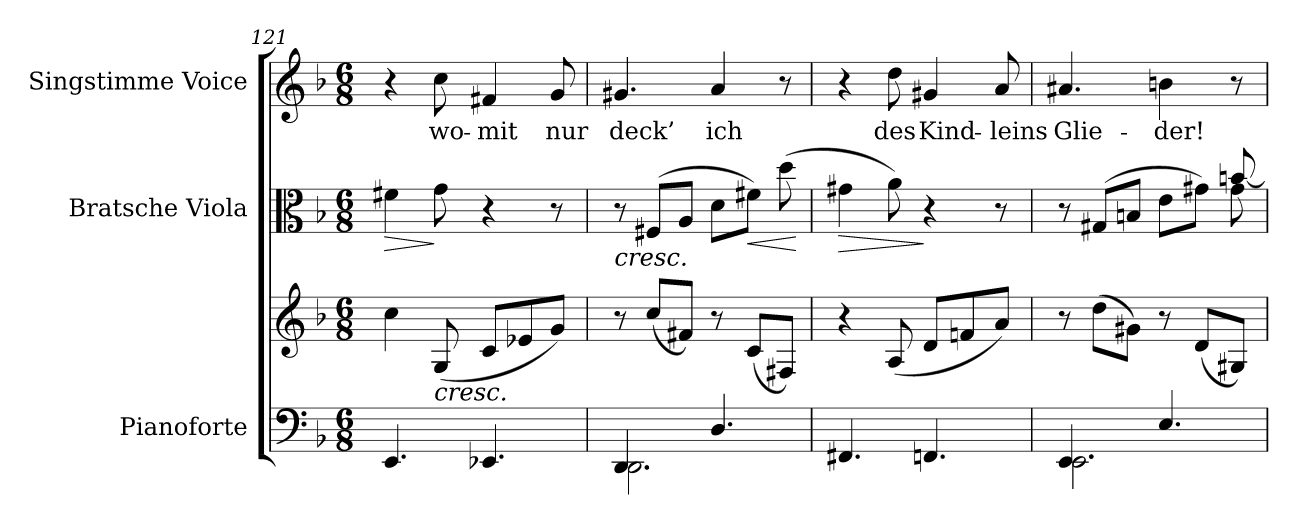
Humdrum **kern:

**kern	**kern	**kern	**dynam	**kern	**text
*part3	*part3	*part2	*part2	*part1	*part1
*staff4	*staff3	*staff2	*staff2	*staff1	*staff1
*I"Pianoforte	*	*I"Bratsche Viola	*	*I"Singstimme Voice	*
*I'Pno	*	*I'Vla	*	*	*
!!LO:PB:g=z
*clefF4	*clefG2	*clefC3	*	*clefG2	*
*k[b-]	*k[b-]	*k[b-]	*	*k[b-]	*
*M6/8	*M6/8	*M6/8	*	*M6/8	*
=121	=121	=121	=121	=121	=121
!	!	!	!LO:HP:b	!	!
4.EE/	4cc\	4f#X\	>	4r	.
!	!LO:TX:b:i:t=cresc.	!	!	!	!
!	!	!	!	!	!LO:LY:b
.	(8G/	8g\	]	8cc\	wo-
!	!	!	!	!	!LO:LY:b
4.EE-X/	8c/L	4r	.	4f#X/	-mit
.	8e-X/	.	.	.	.
!	!	!	!	!	!LO:LY:b
.	8g/J)	8r	.	8g/	nur
=122	=122	=122	=122	=122	=122
*^	*	*	*	*	*
!	!	!	!LO:TX:b:i:t=cresc.	!	!	!
!	!	!	!	!	!	!LO:LY:b
4.DD/	2.DD\	8r	8r	.	4.g#X/	deck’
.	.	(8cc/L	(>8F#X/L	.	.	.
.	.	8f#X/J)	8A/J	.	.	.
!	!	!	!	!	!	!LO:LY:b
4.D/	.	8r	8d\L	.	4a/	ich
!	!	!	!	!LO:HP:b	!	!
.	.	(8c/L	8f#X\J)	<	.	.
.	.	8F#X/J)	(8dd\	.	8r	.
*v	*v	*	*	*	*	*
.	.	.	[	.	.
=123	=123	=123	=123	=123	=123
!	!	!	!LO:HP:b	!	!
4.FF#X/	4r	4g#X\	>	4r	.
!	!	!	!	!	!LO:LY:b
.	(8A/	8a\)	.	8dd\	des
!	!	!	!	!	!LO:LY:b
4.FFn/	8d/L	4r	]	4g#X/	Kind-
.	8fn/	.	.	.	.
!	!	!	!	!	!LO:LY:b
.	8a/J)	8r	.	8a/	-leins
=124	=124	=124	=124	=124	=124
*^	*	*^	*	*	*
!	!	!	!	!	!	!	!LO:LY:b
4.EE/	2.EE\	8r	8r	8ryy	.	4.a#X/	Glie-
*	*	*	*v	*v	*	*	*
.	.	(8dd\L	(8G#X/L	.	.	.
.	.	8g#X\J)	8Bn/J	.	.	.
!	!	!	!	!	!	!LO:LY:b
4.E/	.	8r	8e\L	.	4bn\	-der!
.	.	(8d/L	8g#X\J)	.	.	.
*	*	*	*^	*	*	*
.	.	8G#X/J)	8g#\	[8bn/	.	8r	.
*v	*v	*	*v	*v	*	*	*
=	=	=	=	=	=
*-	*-	*-	*-	*-	*-
